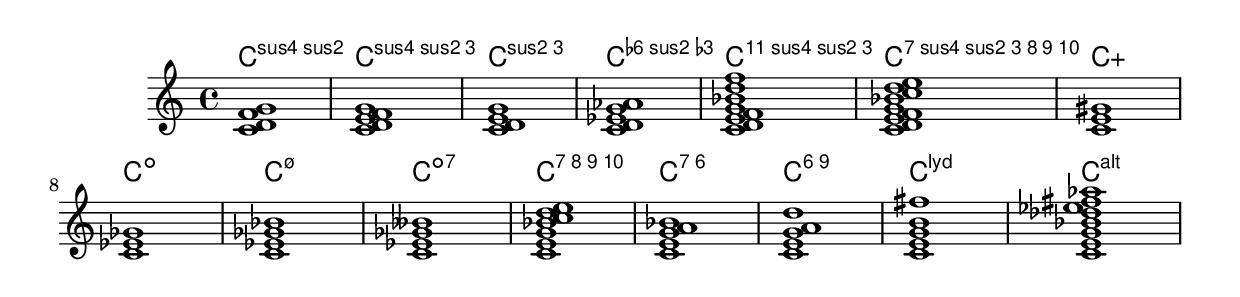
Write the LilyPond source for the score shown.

\version "2.19.22"


\header {
texidoc = "Jazz chords may have unusual combinations."
}

chs =  
{
<c d  f g>1
<c d  e f g>1
<c d  e  g>1
<c d es  g as>1
<c d e f g bes d' f'>1
<c d e f g bes c'  d' e'>1
<c e gis>1
<c es ges>1
<c es ges bes>1
<c es ges beses>1
<c e g bes c'  d' e'>1
<c e g a bes>1
<c e g a d'>1
<c e g b fis'>1
<c e g bes des' ees' fis' aes'>1
}


<<
  \new ChordNames {
    %%	#(set-chord-name-style 'ignatzek)
    \chs
  }
  \new Staff  \transpose c c' { \chs }
>>
